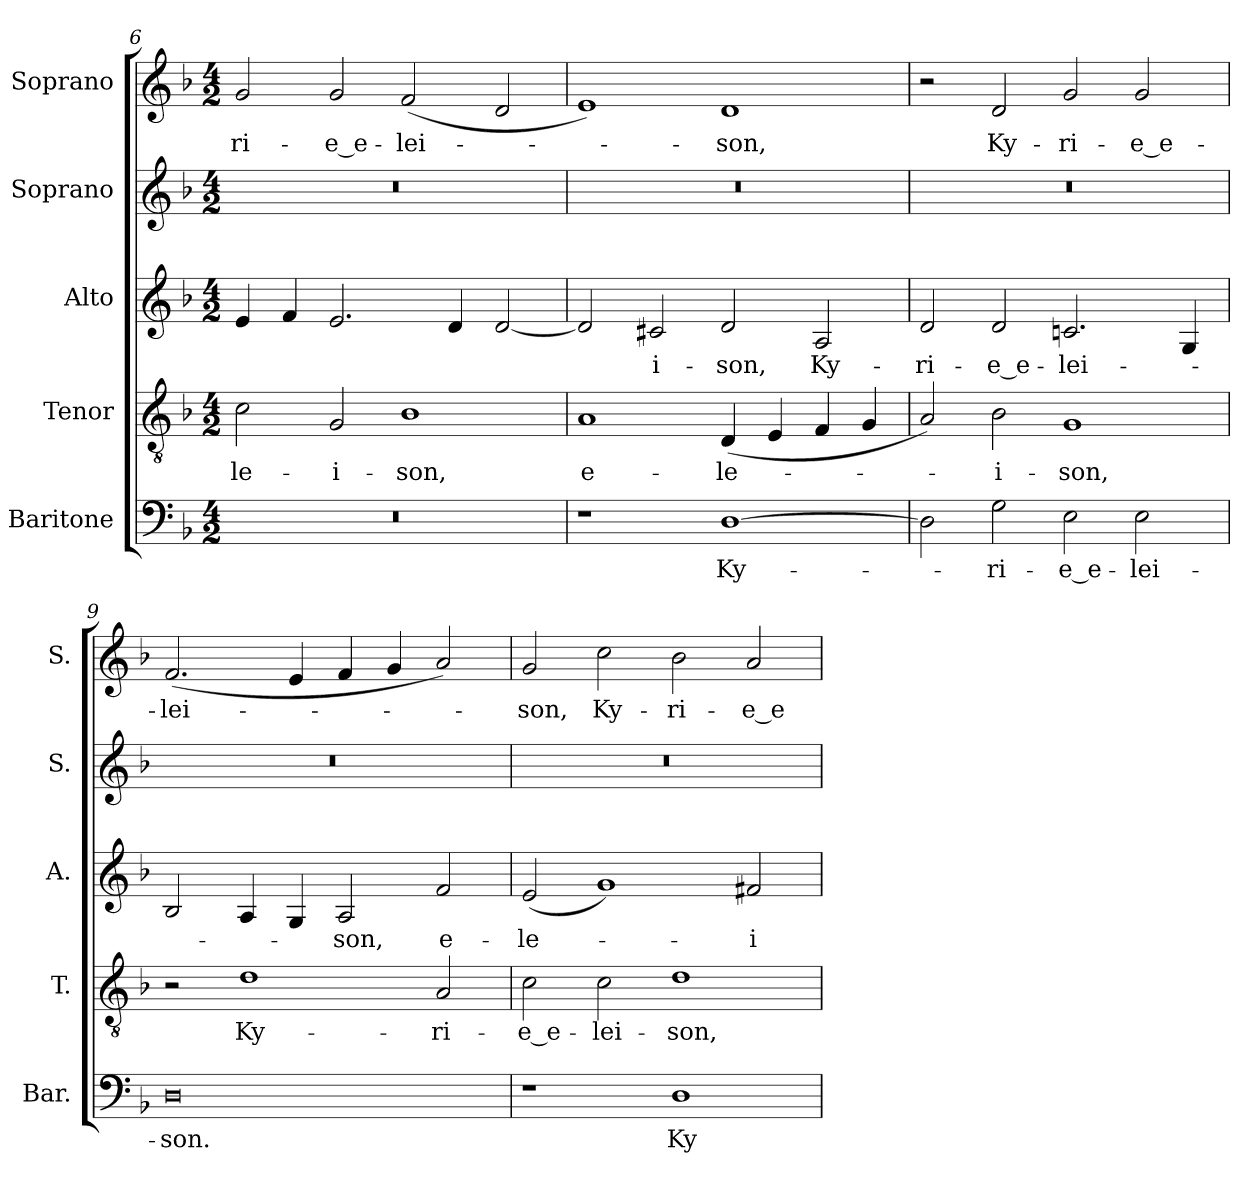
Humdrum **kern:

**kern	**text	**kern	**text	**kern	**text	**kern	**kern	**text
*part5	*part5	*part4	*part4	*part3	*part3	*part2	*part1	*part1
*staff5	*staff5	*staff4	*staff4	*staff3	*staff3	*staff2	*staff1	*staff1
*I"Baritone	*	*I"Tenor	*	*I"Alto	*	*I"Soprano	*I"Soprano	*
*I'Bar.	*	*I'T.	*	*I'A.	*	*I'S.	*I'S.	*
*clefF4	*	*clefGv2	*	*clefG2	*	*clefG2	*clefG2	*
*	*	*ITrd7c12	*	*	*	*	*	*
*k[b-]	*	*k[b-]	*	*k[b-]	*	*k[b-]	*k[b-]	*
*F:	*	*F:	*	*F:	*	*F:	*F:	*
*M4/2	*	*M4/2	*	*M4/2	*	*M4/2	*M4/2	*
=6	=6	=6	=6	=6	=6	=6	=6	=6
!LO:N:vis=1	!	!	!	!	!	!	!	!
!	!	!	!LO:LY:b:color=#000000	!	!	!LO:N:vis=1	!	!
!	!	!	!	!	!	!	!	!LO:LY:b:color=#000000
0r	.	2Ci\	-le-	4ei/	.	0r	2gi/	-ri-
.	.	.	.	4fi/	.	.	.	.
!	!	!	!LO:LY:b:color=#000000	!	!	!	!	!
!	!	!	!	!	!	!	!	!LO:LY:b:color=#000000
.	.	2GGi/	-i-	2.ei/	.	.	2gi/	-e_e-
!	!	!	!LO:LY:b:color=#000000	!	!	!	!	!
!	!	!	!	!	!	!	!	!LO:LY:b:color=#000000
.	.	1BB-i	-son,	.	.	.	(2fi/	-lei-
.	.	.	.	4di/	.	.	.	.
.	.	.	.	[2di/	.	.	2di/	.
!!LO:LB:g=z
=7	=7	=7	=7	=7	=7	=7	=7	=7
!	!	!	!LO:LY:b:color=#000000	!	!	!LO:N:vis=1	!	!
1r	.	1AAi	e-	2di/]	.	0r	1ei)	.
!	!	!	!	!	!LO:LY:b:color=#000000	!	!	!
.	.	.	.	2c#Xi/	-i-	.	.	.
!	!LO:LY:b:color=#000000	!	!	!	!	!	!	!
!	!	!	!LO:LY:b:color=#000000	!	!	!	!	!
!	!	!	!	!	!LO:LY:b:color=#000000	!	!	!
!	!	!	!	!	!	!	!	!LO:LY:b:color=#000000
[1Di	Ky-	(4DDi/	-le-	2di/	-son,	.	1di	-son,
.	.	4EEi/	.	.	.	.	.	.
!	!	!	!	!	!LO:LY:b:color=#000000	!	!	!
.	.	4FFi/	.	2Ai/	Ky-	.	.	.
.	.	4GGi/	.	.	.	.	.	.
=8	=8	=8	=8	=8	=8	=8	=8	=8
!	!	!	!	!	!LO:LY:b:color=#000000	!LO:N:vis=1	!	!
2Di\]	.	2AAi/)	.	2di/	-ri-	0r	2r	.
!	!LO:LY:b:color=#000000	!	!	!	!	!	!	!
!	!	!	!LO:LY:b:color=#000000	!	!	!	!	!
!	!	!	!	!	!LO:LY:b:color=#000000	!	!	!
!	!	!	!	!	!	!	!	!LO:LY:b:color=#000000
2Gi\	-ri-	2BB-i\	-i-	2di/	-e_e-	.	2di/	Ky-
!	!LO:LY:b:color=#000000	!	!	!	!	!	!	!
!	!	!	!LO:LY:b:color=#000000	!	!	!	!	!
!	!	!	!	!	!LO:LY:b:color=#000000	!	!	!
!	!	!	!	!	!	!	!	!LO:LY:b:color=#000000
2Ei\	-e_e-	1GGi	-son,	2.cni/	-lei-	.	2gi/	-ri-
!	!LO:LY:b:color=#000000	!	!	!	!	!	!	!
!	!	!	!	!	!	!	!	!LO:LY:b:color=#000000
2Ei\	-lei-	.	.	.	.	.	2gi/	-e_e-
.	.	.	.	4Gi/	.	.	.	.
=9	=9	=9	=9	=9	=9	=9	=9	=9
!	!LO:LY:b:color=#000000	!	!	!	!	!LO:N:vis=1	!	!
!	!	!	!	!	!	!	!	!LO:LY:b:color=#000000
0Di	-son.	2r	.	2B-i/	.	0r	(2.fi/	-lei-
!	!	!	!LO:LY:b:color=#000000	!	!	!	!	!
.	.	1Di	Ky-	4Ai/	.	.	.	.
.	.	.	.	4Gi/	.	.	4ei/	.
!	!	!	!	!	!LO:LY:b:color=#000000	!	!	!
.	.	.	.	2Ai/	-son,	.	4fi/	.
.	.	.	.	.	.	.	4gi/	.
!	!	!	!LO:LY:b:color=#000000	!	!	!	!	!
!	!	!	!	!	!LO:LY:b:color=#000000	!	!	!
.	.	2AAi/	-ri-	2fi/	e-	.	2ai/)	.
=10	=10	=10	=10	=10	=10	=10	=10	=10
!	!	!	!LO:LY:b:color=#000000	!	!	!	!	!
!	!	!	!	!	!LO:LY:b:color=#000000	!LO:N:vis=1	!	!
!	!	!	!	!	!	!	!	!LO:LY:b:color=#000000
1r	.	2Ci\	-e_e-	(2ei/	-le-	0r	2gi/	-son,
!	!	!	!LO:LY:b:color=#000000	!	!	!	!	!
!	!	!	!	!	!	!	!	!LO:LY:b:color=#000000
.	.	2Ci\	-lei-	1gi)	.	.	2cci\	Ky-
!	!LO:LY:b:color=#000000	!	!	!	!	!	!	!
!	!	!	!LO:LY:b:color=#000000	!	!	!	!	!
!	!	!	!	!	!	!	!	!LO:LY:b:color=#000000
1Di	Ky-	1Di	-son,	.	.	.	2b-i\	-ri-
!	!	!	!	!	!LO:LY:b:color=#000000	!	!	!
!	!	!	!	!	!	!	!	!LO:LY:b:color=#000000
.	.	.	.	2f#Xi/	-i-	.	2ai/	-e_e-
=	=	=	=	=	=	=	=	=
*-	*-	*-	*-	*-	*-	*-	*-	*-
